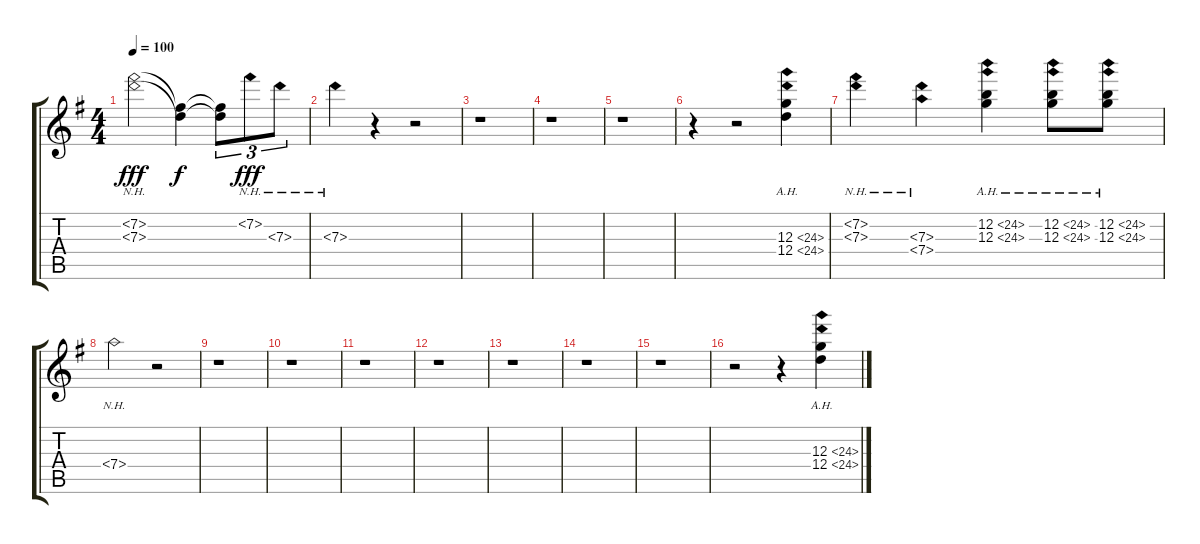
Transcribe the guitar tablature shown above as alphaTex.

\track "" {instrument electricguitarclean}
\staff {score tabs}
\tuning (E4 B3 G3 D3 A2 E2) {hide}
\ts (4 4)
\tempo 100
\clef g2
\ks g
(7.2{nh} 7.3{nh}).2{dy fff} (7.2{t} 7.3{t}).4{dy f} (7.2{t} 7.3{t}).8{tu (3 2)} 7.2{nh}.8{tu (3 2) dy fff} 7.3{nh}.8{tu (3 2)} |
7.3{nh}.4 r.4 r.2 |
r.1 |
r.1 |
r.1 |
r.4 r.2 (12.3{ah 12} 12.4{ah 12}).4 |
(7.2{nh} 7.3{nh}).4 (7.3{nh} 7.4{nh}).4 (12.2{ah 12} 12.3{ah 12}).4 (12.2{ah 12} 12.3{ah 12}).8 (12.2{ah 12} 12.3{ah 12}).8 |
7.4{nh}.2 r.2 |
r.1 |
r.1 |
r.1 |
r.1 |
r.1 |
r.1 |
r.1 |
r.2 r.4 (12.3{ah 12} 12.4{ah 12}).4
